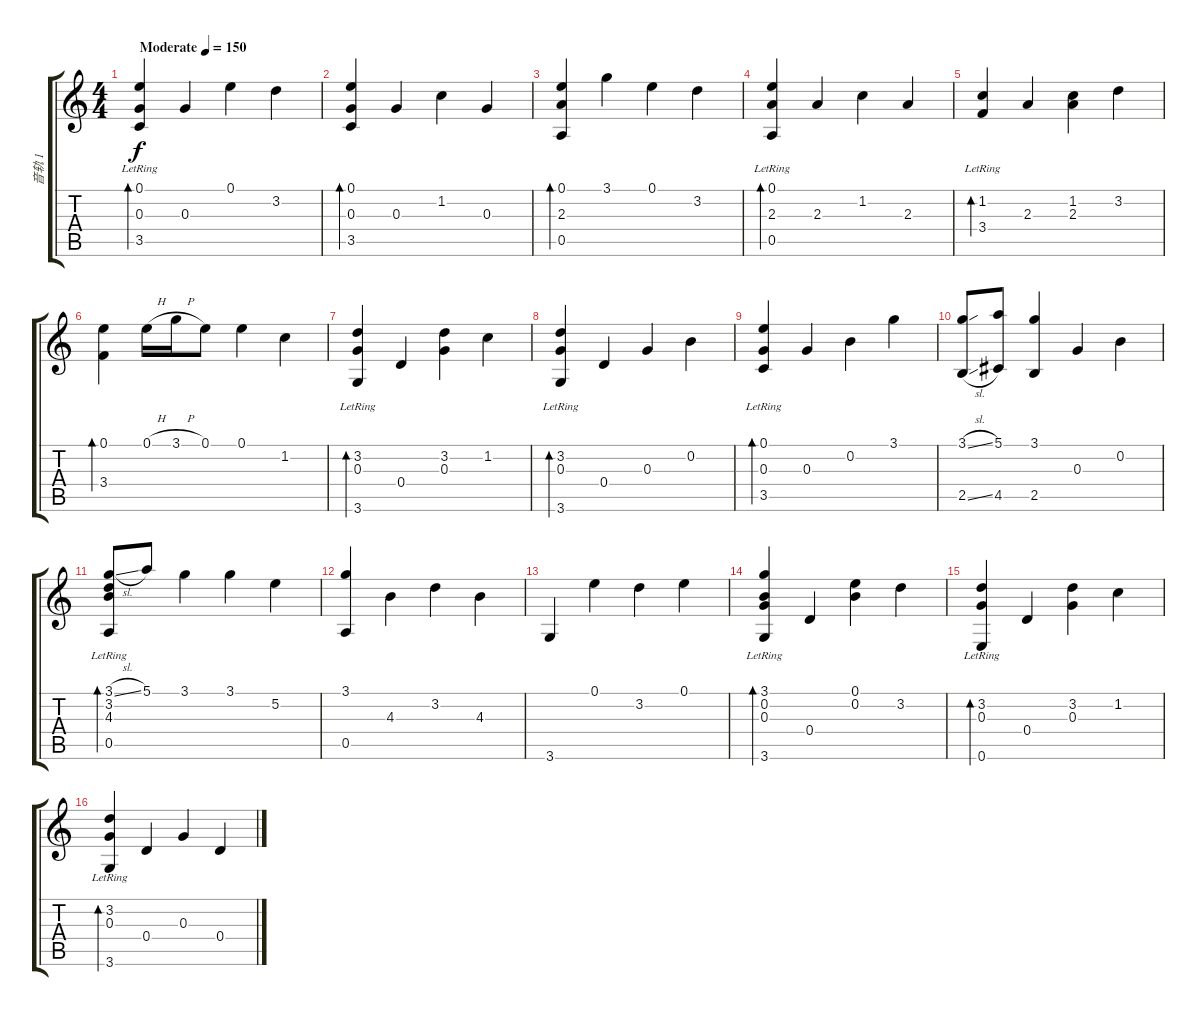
\track ("音轨 1" "音轨 1") {instrument acousticguitarnylon}
\staff {score tabs}
\tuning (E4 B3 G3 D3 A2 E2) {hide}
\ts (4 4)
\tempo (150 "Moderate")
\clef g2
\ks c
(0.1 0.3{lr} 3.5).4{bd 480 dy f instrument acousticguitarnylon} 0.3.4 0.1.4 3.2.4 |
(0.1 0.3 3.5).4{bd 480} 0.3.4 1.2.4 0.3.4 |
(0.1 2.3 0.5).4{bd 480} 3.1.4 0.1.4 3.2.4 |
(0.1 2.3{lr} 0.5).4{bd 480} 2.3.4 1.2.4 2.3.4 |
(1.2{lr} 3.4).4{bd 480} 2.3.4 (1.2 2.3).4 3.2.4 |
(0.1 3.4).4{bd 480} 0.1{h}.16 3.1{h}.16 0.1.8 0.1.4 1.2.4 |
(3.2{lr} 0.3 3.6).4{bd 480} 0.4.4 (3.2 0.3).4 1.2.4 |
(3.2{lr} 0.3 3.6).4{bd 480} 0.4.4 0.3.4 0.2.4 |
(0.1{lr} 0.3 3.5).4{bd 480} 0.3.4 0.2.4 3.1.4 |
(3.1{sl} 2.5{sl}).8 (5.1 4.5).8 (3.1 2.5).4 0.3.4 0.2.4 |
(3.1{sl lr} 3.2 4.3 0.5).8{bd 480} 5.1.8 3.1.4 3.1.4 5.2.4 |
(3.1 0.5).4 4.3.4 3.2.4 4.3.4 |
3.6.4 0.1.4 3.2.4 0.1.4 |
(3.1{lr} 0.2 0.3 3.6).4{bd 480} 0.4.4 (0.1 0.2).4 3.2.4 |
(3.2{lr} 0.3 0.6).4{bd 480} 0.4.4 (3.2 0.3).4 1.2.4 |
(3.2{lr} 0.3 3.6).4{bd 480} 0.4.4 0.3.4 0.4.4
